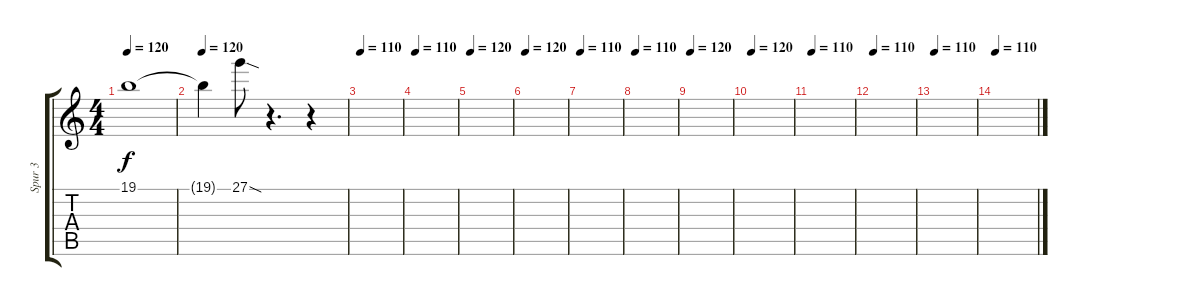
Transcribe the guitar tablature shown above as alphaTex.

\track ("Spur 3" "Spur 3") {instrument lead1square}
\staff {score tabs}
\tuning (E4 B3 G3 D3 A2 E2) {hide}
\ts (4 4)
\tempo 120
\clef g2
\ks c
19.1{t}.1{dy f} |
\tempo 120
19.1{t}.4 27.1{sod}.8 r.4{d} r.4 |
\tempo 110
|
\tempo 110
|
\tempo 120
|
\tempo 120
|
\tempo 110
|
\tempo 110
|
\tempo 120
|
\tempo 120
|
\tempo 110
|
\tempo 110
|
\tempo 110
|
\tempo 110
